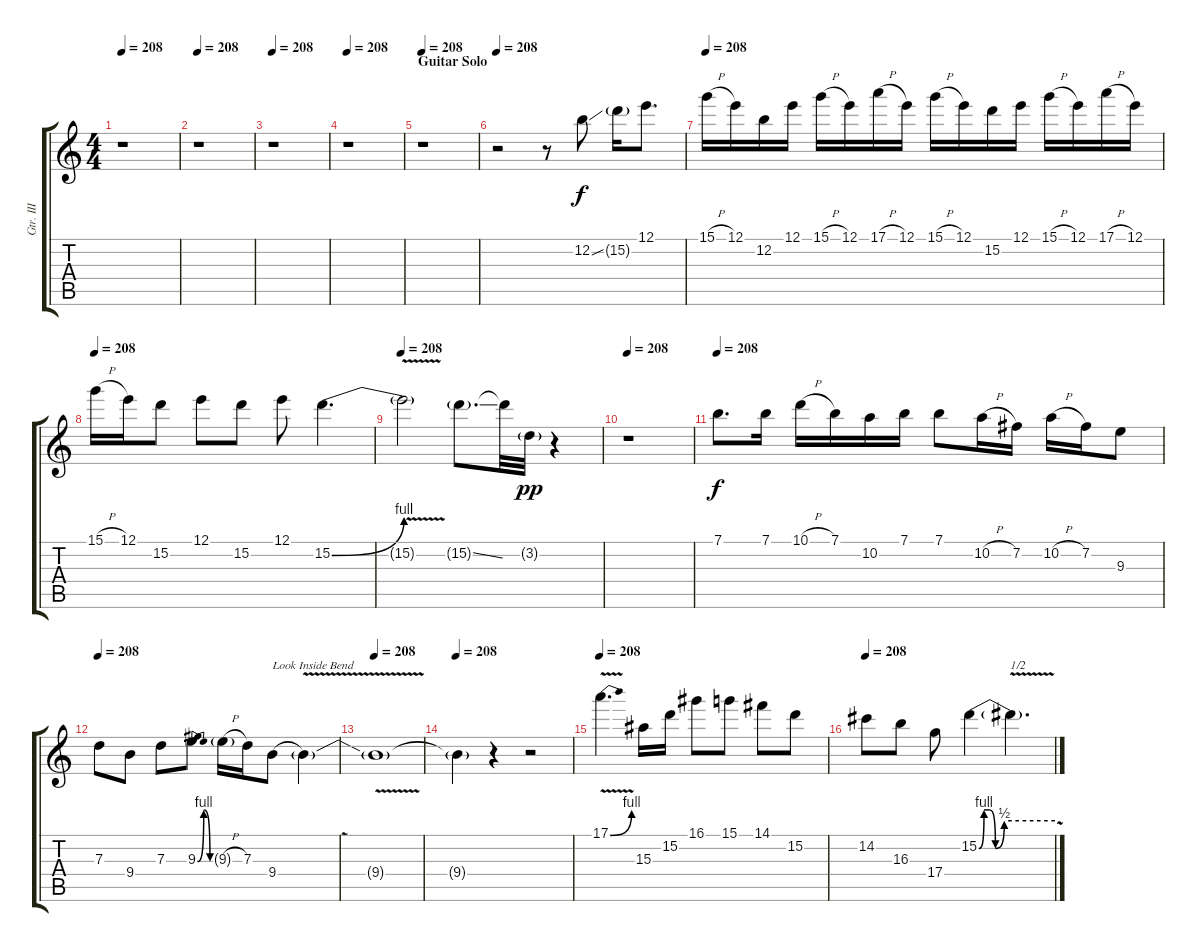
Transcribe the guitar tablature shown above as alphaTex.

\track ("Gtr. III" "Gtr. III") {instrument overdrivenguitar}
\staff {score tabs}
\tuning (E4 B3 G3 D3 A2 E2) {hide}
\ts (4 4)
\tempo 208
\clef g2
\ks c
r.1{dy f} |
\tempo 208
r.1 |
\tempo 208
r.1 |
\tempo 208
r.1 |
\section ("" "Guitar Solo")
\tempo 208
r.1 |
\tempo 208
r.2 r.8 12.2{ss}.8 15.2{g}.16 12.1.8{d} |
\tempo 208
15.1{h}.16 12.1.16 12.2.16 12.1.16 15.1{h}.16 12.1.16 17.1{h}.16 12.1.16 15.1{h}.16 12.1.16 15.2.16 12.1.16 15.1{h}.16 12.1.16 17.1{h}.16 12.1.16 |
\tempo 208
15.1{h}.16 12.1.16 15.2.8 12.1.8 15.2.8 12.1.8 15.2{be (bend 0 0 60 4)}.4{d} |
\tempo 208
15.2{v t}.2 15.2{ss g}.8{d} 15.2{t}.32 3.2{g}.32{dy pp} r.4 |
\tempo 208
r.1 |
\tempo 208
7.1.8{d dy f} 7.1.16 10.1{h}.16 7.1.16 10.2.16 7.1.16 7.1.8 10.2{h}.16 7.2.16 10.2{h}.16 7.2.16 9.3.8 |
\tempo 208
7.3.8 9.4.8 7.3.8 9.3{be (bendrelease 0 0 27 4 34 4 60 0)}.8 9.3{h g}.16 7.3.16 9.4{be (hold 0 0 60 0)}.8{txt "Look Inside Bend"} 9.4{v t}.4 |
\tempo 208
9.4{t}.1 |
\tempo 208
9.4{t}.4 r.4 r.2 |
\tempo 208
17.1{be (bend 0 0 60 4) v}.4{d} 15.3.16 15.2.16 16.1.8 15.1.8 14.1.8 15.2.8 |
\tempo 208
14.2.8 16.3.8 17.4.8 15.2{be (custom 0 0 4 4 8 4 13 0 20 2 60 2)}.4 15.2{v t}.4{d txt "1/2"}
